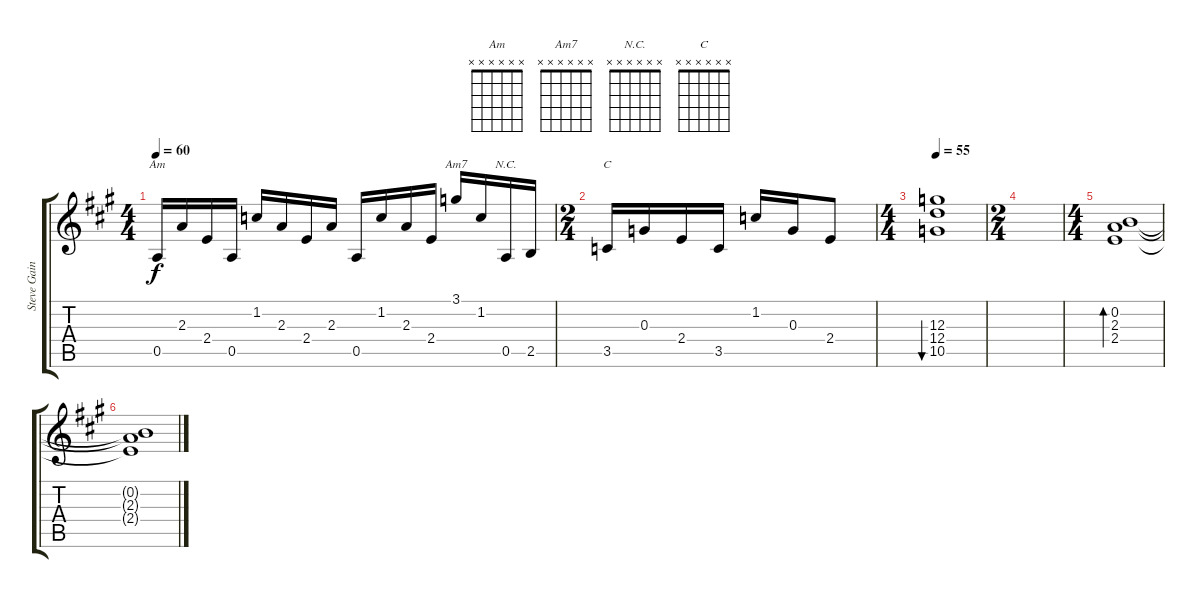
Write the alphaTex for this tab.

\track ("Steve Gaines - Rhythm and Fills" "Steve Gain") {instrument electricguitarclean}
\staff {score tabs}
\tuning (E4 B3 G3 D3 A2 E2) {hide}
\chord ("Am" x x x x x x)
\chord ("Am7" x x x x x x)
\chord ("N.C." x x x x x x)
\chord ("C" x x x x x x)
\ts (4 4)
\tempo 60
\clef g2
\ks f#minor
0.5.16{ch "Am" dy f} 2.3.16 2.4.16 0.5.16 1.2.16 2.3.16 2.4.16 2.3.16 0.5.16 1.2.16 2.3.16 2.4.16 3.1.16{ch "Am7"} 1.2.16 0.5.16{ch "N.C."} 2.5.16 |
\ts (2 4)
3.5.16{ch "C"} 0.3.16 2.4.16 3.5.16 1.2.16 0.3.16 2.4.8 |
\ts (4 4)
\tempo 55
(12.3 12.4 10.5).1{bu 60} |
\ts (2 4)
|
\ts (4 4)
(0.2 2.3 2.4).1{bd 60} |
(0.2{t} 2.3{t} 2.4{t}).1
